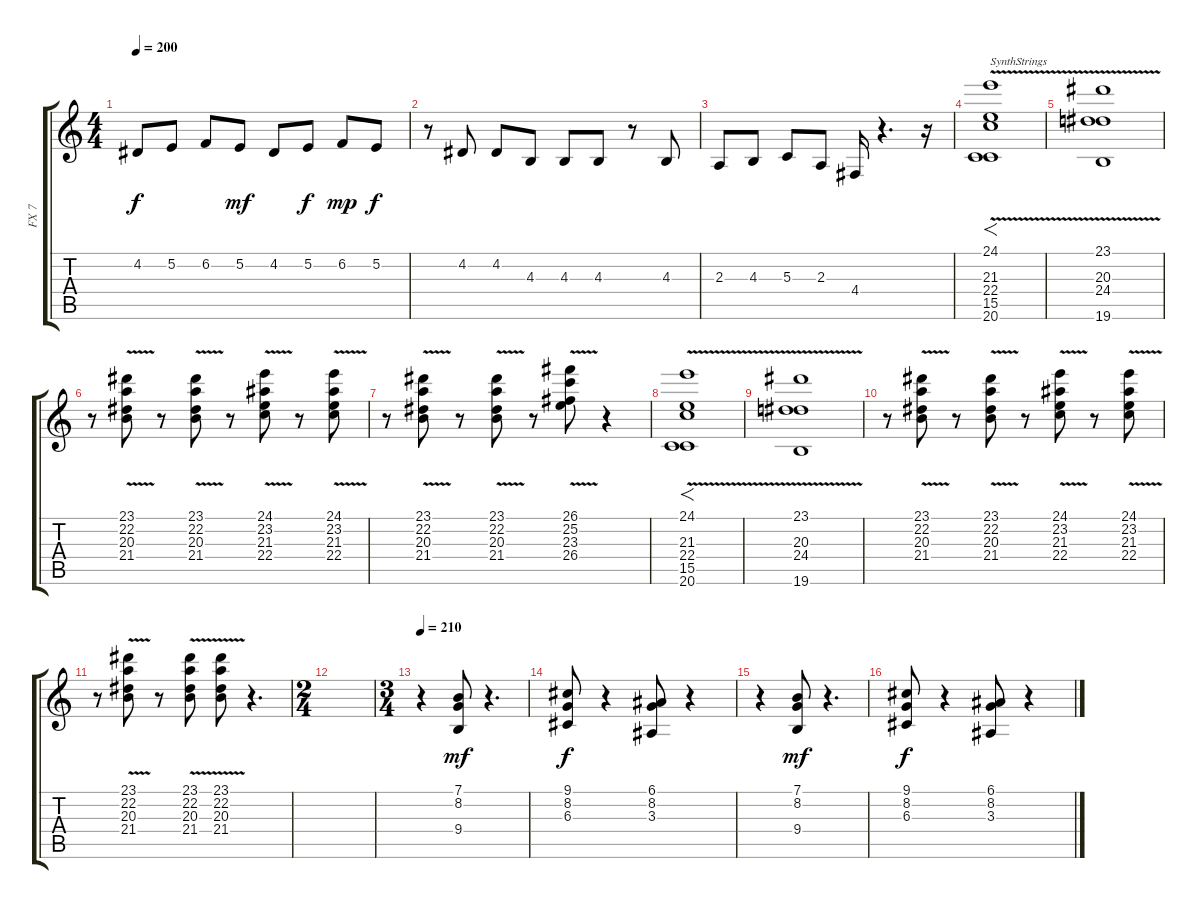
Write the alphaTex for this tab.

\track ("FX 7" "FX 7") {instrument fx7echoes}
\staff {score tabs}
\tuning (E4 B3 G3 D3 A2 E2) {hide}
\ts (4 4)
\tempo 200
\clef g2
\ks c
4.2.8{dy f} 5.2.8 6.2.8 5.2.8{dy mf} 4.2.8 5.2.8{dy f} 6.2.8{dy mp} 5.2.8{dy f} |
r.8 4.2.8 4.2.8 4.3.8 4.3.8 4.3.8 r.8 4.3.8 |
2.3.8 4.3.8 5.3.8 2.3.8 4.4.16 r.4{d} r.16 |
(24.1{v} 21.3{v} 22.4{v} 15.5{v} 20.6{v}).1{f txt "SynthStrings" volume 7 instrument synthstrings1} |
(23.1{v} 20.3{v} 24.4{v} 19.6).1 |
r.8 (23.1{v} 22.2{v} 20.3{v} 21.4).8 r.8 (23.1{v} 22.2{v} 20.3{v} 21.4).8 r.8 (24.1 23.2 21.3 22.4{v}).8 r.8 (24.1 23.2 21.3 22.4{v}).8 |
r.8 (23.1{v} 22.2{v} 20.3{v} 21.4).8 r.8 (23.1{v} 22.2{v} 20.3{v} 21.4).8 r.8 (26.1 25.2 23.3 26.4{v}).8 r.4 |
(24.1{v} 21.3{v} 22.4{v} 15.5{v} 20.6{v}).1{f} |
(23.1{v} 20.3{v} 24.4{v} 19.6).1 |
r.8 (23.1{v} 22.2{v} 20.3{v} 21.4).8 r.8 (23.1{v} 22.2{v} 20.3{v} 21.4).8 r.8 (24.1 23.2 21.3 22.4{v}).8 r.8 (24.1 23.2 21.3 22.4{v}).8 |
r.8 (23.1{v} 22.2{v} 20.3{v} 21.4).8 r.8 (23.1{v} 22.2{v} 20.3{v} 21.4).8 (23.1 22.2 20.3 21.4{v}).8 r.4{d} |
\ts (2 4)
|
\ts (3 4)
\tempo 210
r.4{volume 16 balance 8} (7.1 8.2 9.4).8{dy mf} r.4{d} |
(9.1 8.2 6.3).8{dy f} r.4 (6.1 8.2 3.3).8 r.4 |
r.4 (7.1 8.2 9.4).8{dy mf} r.4{d} |
(9.1 8.2 6.3).8{dy f} r.4 (6.1 8.2 3.3).8 r.4
